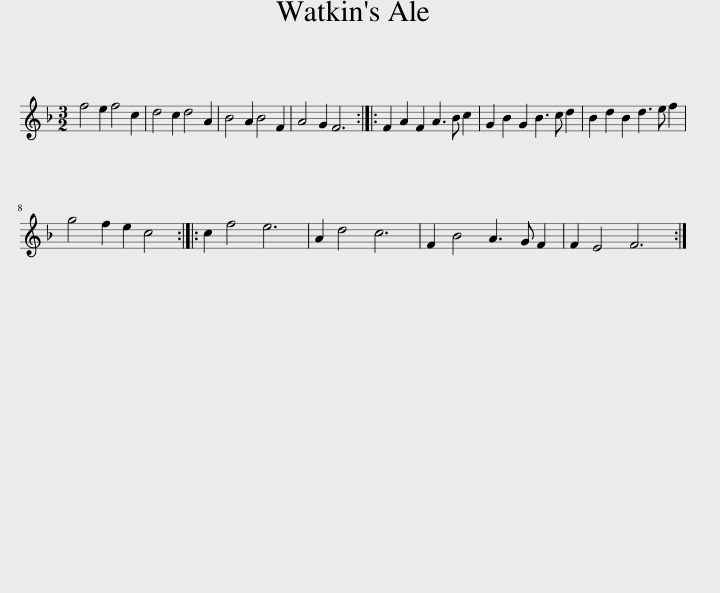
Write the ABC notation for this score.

X:1
L:1/8
M:3/2
I:linebreak $
K:F
V:1 treble
V:1
 f4 e2 f4 c2 | d4 c2 d4 A2 | B4 A2 B4 F2 | A4 G2 F6 :: F2 A2 F2 A3 B c2 | %5
 G2 B2 G2 B3 c d2 | B2 d2 B2 d3 e f2 |$ g4 f2 e2 c4 :: c2 f4 e6 | A2 d4 c6 | %10
 F2 B4 A3 G F2 | F2 E4 F6 :| %12
